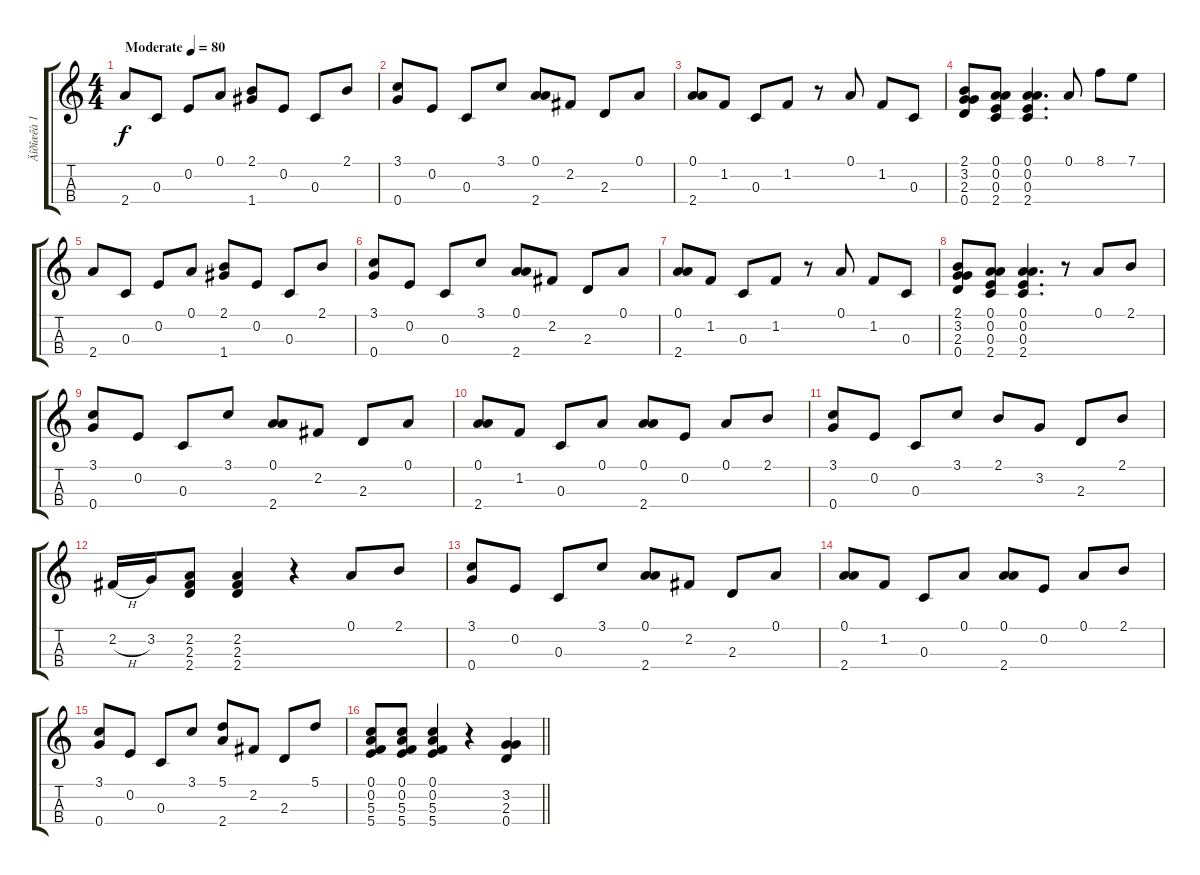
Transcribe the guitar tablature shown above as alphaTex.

\track ("Äîðîæêà 1" "Äîðîæêà 1") {instrument acousticguitarsteel}
\staff {score tabs}
\tuning (A3 E3 C3 G3) {hide}
\ts (4 4)
\tempo (80 "Moderate")
\clef g2
\ks c
2.4.8{dy f instrument acousticguitarsteel} 0.3.8 0.2.8 0.1.8 (2.1 1.4).8 0.2.8 0.3.8 2.1.8 |
(3.1 0.4).8 0.2.8 0.3.8 3.1.8 (0.1 2.4).8 2.2.8 2.3.8 0.1.8 |
(0.1 2.4).8 1.2.8 0.3.8 1.2.8 r.8 0.1.8 1.2.8 0.3.8 |
(2.1 3.2 2.3 0.4).8 (0.1 0.2 0.3 2.4).8 (0.1 0.2 0.3 2.4).4{d} 0.1.8 8.1.8 7.1.8 |
2.4.8 0.3.8 0.2.8 0.1.8 (2.1 1.4).8 0.2.8 0.3.8 2.1.8 |
(3.1 0.4).8 0.2.8 0.3.8 3.1.8 (0.1 2.4).8 2.2.8 2.3.8 0.1.8 |
(0.1 2.4).8 1.2.8 0.3.8 1.2.8 r.8 0.1.8 1.2.8 0.3.8 |
(2.1 3.2 2.3 0.4).8 (0.1 0.2 0.3 2.4).8 (0.1 0.2 0.3 2.4).4{d} r.8 0.1.8 2.1.8 |
(3.1 0.4).8 0.2.8 0.3.8 3.1.8 (0.1 2.4).8 2.2.8 2.3.8 0.1.8 |
(0.1 2.4).8 1.2.8 0.3.8 0.1.8 (0.1 2.4).8 0.2.8 0.1.8 2.1.8 |
(3.1 0.4).8 0.2.8 0.3.8 3.1.8 2.1.8 3.2.8 2.3.8 2.1.8 |
2.2{h}.16 3.2.16 (2.2 2.3 2.4).8 (2.2 2.3 2.4).4 r.4 0.1.8 2.1.8 |
(3.1 0.4).8 0.2.8 0.3.8 3.1.8 (0.1 2.4).8 2.2.8 2.3.8 0.1.8 |
(0.1 2.4).8 1.2.8 0.3.8 0.1.8 (0.1 2.4).8 0.2.8 0.1.8 2.1.8 |
(3.1 0.4).8 0.2.8 0.3.8 3.1.8 (5.1 2.4).8 2.2.8 2.3.8 5.1.8 |
\barLineRight lightlight
(0.1 0.2 5.3 5.4).8 (0.1 0.2 5.3 5.4).8 (0.1 0.2 5.3 5.4).4 r.4 (3.2 2.3 0.4).4
